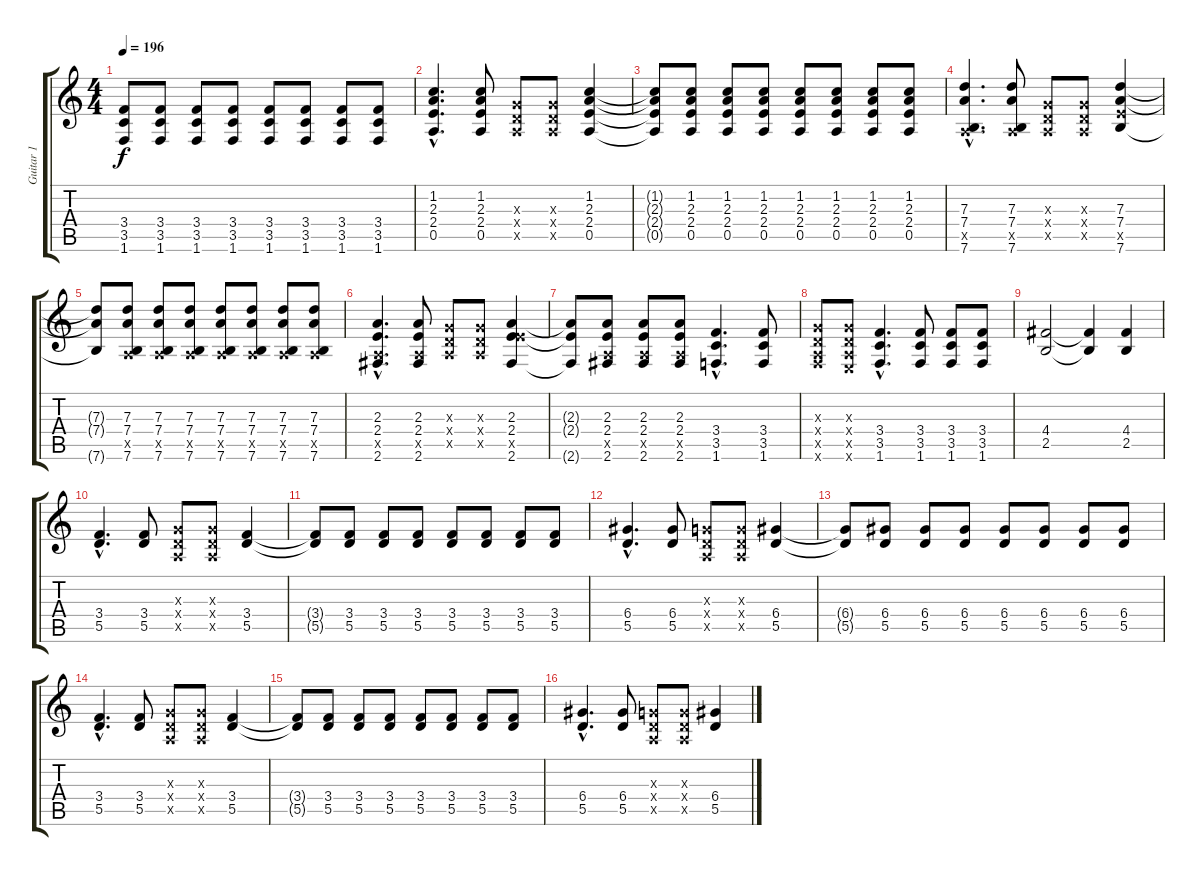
\track ("Guitar 1" "Guitar 1") {instrument overdrivenguitar}
\staff {score tabs}
\tuning (E4 B3 G3 D3 A2 E2) {hide}
\ts (4 4)
\tempo 196
\clef g2
\ks c
(3.4{t} 3.5{t} 1.6{t}).8{dy f} (3.4 3.5 1.6).8 (3.4 3.5 1.6).8 (3.4 3.5 1.6).8 (3.4 3.5 1.6).8 (3.4 3.5 1.6).8 (3.4 3.5 1.6).8 (3.4 3.5 1.6).8 |
(1.2{hac} 2.3{hac} 2.4{hac} 0.5{hac}).4{d} (1.2 2.3 2.4 0.5).8 (0.3{x} 0.4{x} 0.5{x}).8 (0.3{x} 0.4{x} 0.5{x}).8 (1.2 2.3 2.4 0.5).4 |
(1.2{t} 2.3{t} 2.4{t} 0.5{t}).8 (1.2 2.3 2.4 0.5).8 (1.2 2.3 2.4 0.5).8 (1.2 2.3 2.4 0.5).8 (1.2 2.3 2.4 0.5).8 (1.2 2.3 2.4 0.5).8 (1.2 2.3 2.4 0.5).8 (1.2 2.3 2.4 0.5).8 |
(7.3{hac} 7.4{hac} 0.5{hac x} 7.6{hac}).4{d} (7.3 7.4 0.5{x} 7.6).8 (0.3{x} 0.4{x} 0.5{x}).8 (0.3{x} 0.4{x} 0.5{x}).8 (7.3 7.4 7.5{x} 7.6).4 |
(7.3{t} 7.4{t} 7.6{t}).8 (7.3 7.4 0.5{x} 7.6).8 (7.3 7.4 0.5{x} 7.6).8 (7.3 7.4 0.5{x} 7.6).8 (7.3 7.4 0.5{x} 7.6).8 (7.3 7.4 0.5{x} 7.6).8 (7.3 7.4 0.5{x} 7.6).8 (7.3 7.4 0.5{x} 7.6).8 |
(2.3{hac} 2.4{hac} 0.5{hac x} 2.6{hac}).4{d} (2.3 2.4 0.5{x} 2.6).8 (0.3{x} 0.4{x} 0.5{x}).8 (0.3{x} 0.4{x} 0.5{x}).8 (2.3 2.4 7.5{x} 2.6).4 |
(2.3{t} 2.4{t} 2.6{t}).8 (2.3 2.4 0.5{x} 2.6).8 (2.3 2.4 0.5{x} 2.6).8 (2.3 2.4 0.5{x} 2.6).8 (3.4{hac} 3.5{hac} 1.6{hac}).4{d} (3.4 3.5 1.6).8 |
(0.3{x} 0.4{x} 0.5{x} 1.6{x}).8 (0.3{x} 0.4{x} 0.5{x} 0.6{x}).8 (3.4{hac} 3.5{hac} 1.6{hac}).4{d} (3.4 3.5 1.6).8 (3.4 3.5 1.6).8 (3.4 3.5 1.6).8 |
(4.4 2.5).2 (4.4{t} 2.5{t}).4 (4.4 2.5).4 |
(3.4{hac} 5.5{hac}).4{d} (3.4 5.5).8 (0.3{x} 0.4{x} 0.5{x}).8 (0.3{x} 0.4{x} 0.5{x}).8 (3.4 5.5).4 |
(3.4{t} 5.5{t}).8 (3.4 5.5).8 (3.4 5.5).8 (3.4 5.5).8 (3.4 5.5).8 (3.4 5.5).8 (3.4 5.5).8 (3.4 5.5).8 |
(6.4{hac} 5.5{hac}).4{d} (6.4 5.5).8 (0.3{x} 0.4{x} 0.5{x}).8 (0.3{x} 0.4{x} 0.5{x}).8 (6.4 5.5).4 |
(6.4{t} 5.5{t}).8 (6.4 5.5).8 (6.4 5.5).8 (6.4 5.5).8 (6.4 5.5).8 (6.4 5.5).8 (6.4 5.5).8 (6.4 5.5).8 |
(3.4{hac} 5.5{hac}).4{d} (3.4 5.5).8 (0.3{x} 0.4{x} 0.5{x}).8 (0.3{x} 0.4{x} 0.5{x}).8 (3.4 5.5).4 |
(3.4{t} 5.5{t}).8 (3.4 5.5).8 (3.4 5.5).8 (3.4 5.5).8 (3.4 5.5).8 (3.4 5.5).8 (3.4 5.5).8 (3.4 5.5).8 |
(6.4{hac} 5.5{hac}).4{d} (6.4 5.5).8 (0.3{x} 0.4{x} 0.5{x}).8 (0.3{x} 0.4{x} 0.5{x}).8 (6.4 5.5).4
